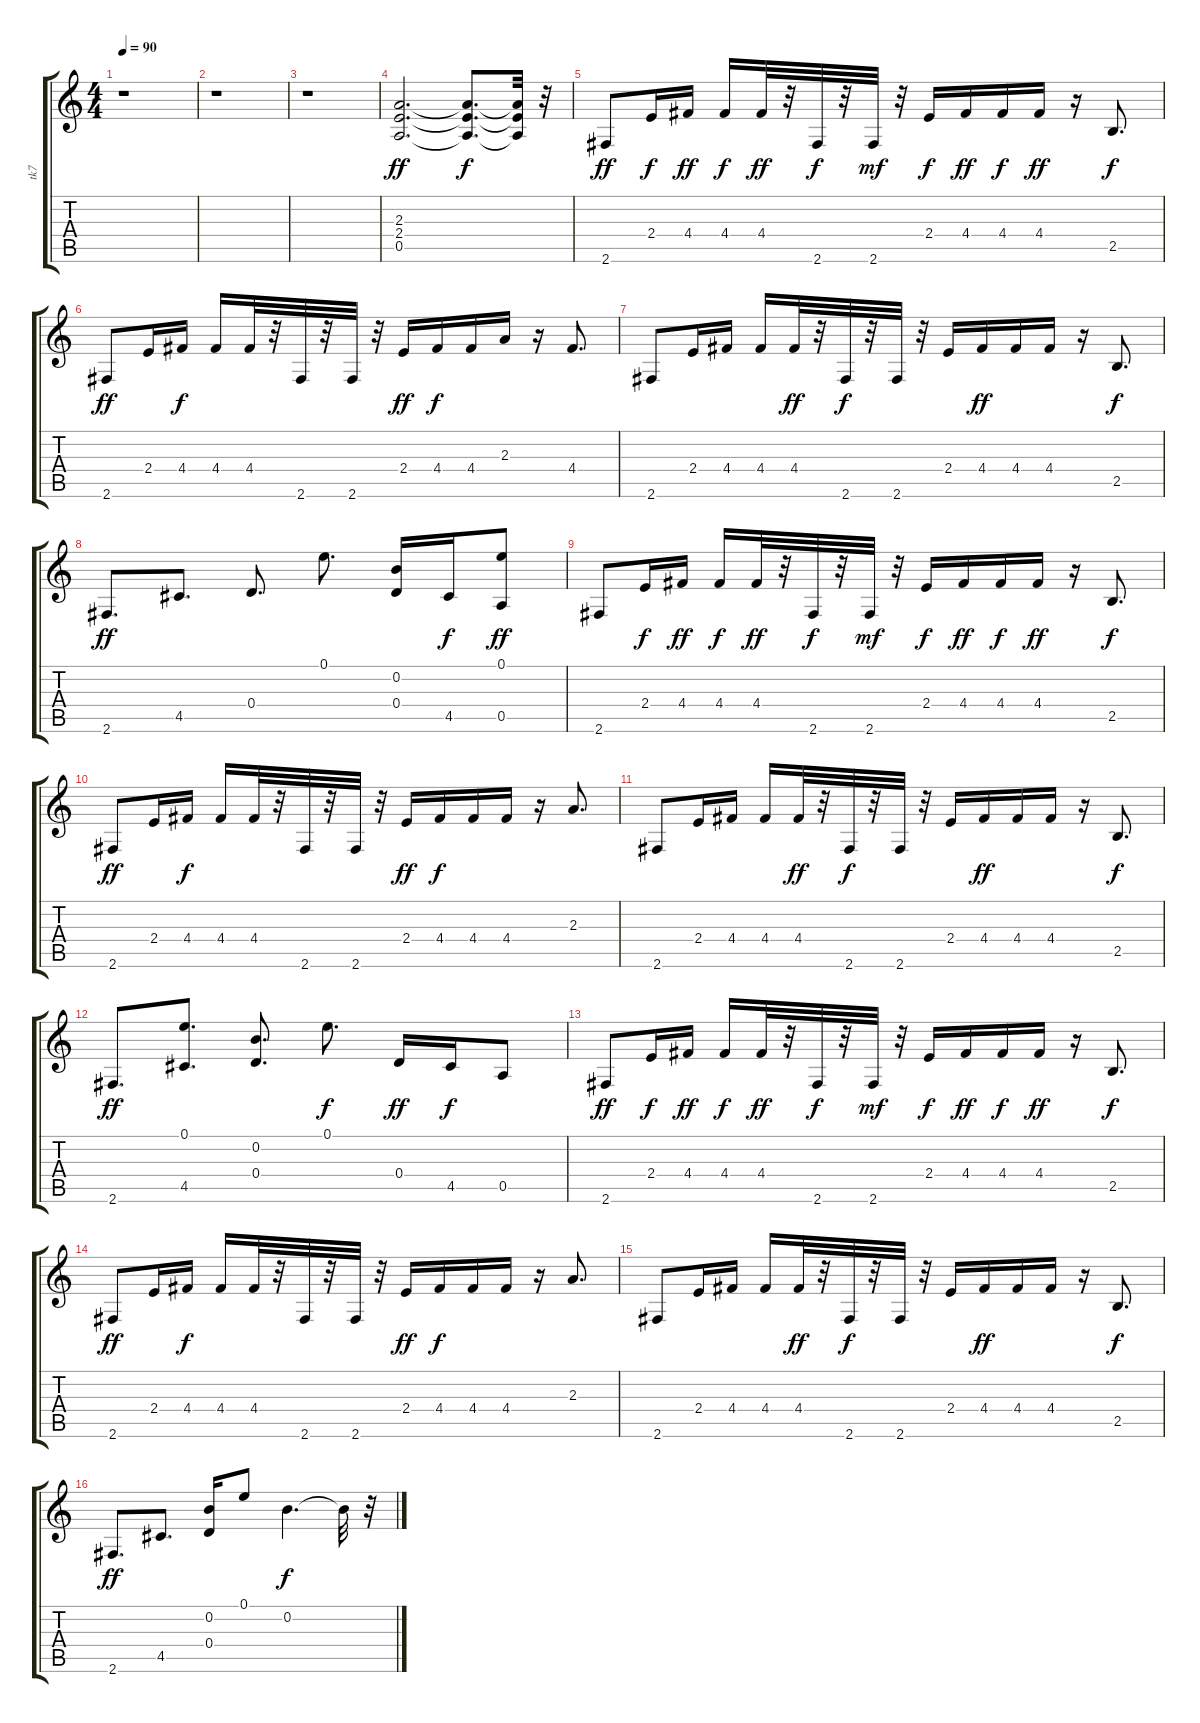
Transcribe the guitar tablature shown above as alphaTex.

\track ("tk7" "tk7") {instrument distortionguitar}
\staff {score tabs}
\tuning (E4 B3 G3 D3 A2 E2) {hide}
\ts (4 4)
\tempo 90
\clef g2
\ks c
r.1{dy ff} |
r.1 |
r.1 |
(2.3 2.4 0.5).2{d balance 0} (2.3{t} 2.4{t} 0.5{t}).8{d dy f} (2.3{t} 2.4{t} 0.5{t}).32 r.32 |
2.6.8{dy ff} 2.4.16{dy f} 4.4.16{dy ff} 4.4.16{dy f} 4.4.32{dy ff} r.32 2.6.32{dy f} r.32 2.6.32{dy mf} r.32 2.4.16{dy f} 4.4.16{dy ff} 4.4.16{dy f} 4.4.16{dy ff} r.16 2.5.8{d dy f} |
2.6.8{dy ff} 2.4.16 4.4.16{dy f} 4.4.16 4.4.32 r.32 2.6.32 r.32 2.6.32 r.32 2.4.16{dy ff} 4.4.16{dy f} 4.4.16 2.3.16 r.16 4.4.8{d} |
2.6.8 2.4.16 4.4.16 4.4.16 4.4.32{dy ff} r.32 2.6.32{dy f} r.32 2.6.32 r.32 2.4.16 4.4.16{dy ff} 4.4.16 4.4.16 r.16 2.5.8{d dy f} |
2.6.8{d dy ff} 4.5.8{d} 0.4.8{d} 0.1.8{d} (0.2 0.4).16 4.5.16{dy f} (0.1 0.5).8{dy ff} |
2.6.8 2.4.16{dy f} 4.4.16{dy ff} 4.4.16{dy f} 4.4.32{dy ff} r.32 2.6.32{dy f} r.32 2.6.32{dy mf} r.32 2.4.16{dy f} 4.4.16{dy ff} 4.4.16{dy f} 4.4.16{dy ff} r.16 2.5.8{d dy f} |
2.6.8{dy ff} 2.4.16 4.4.16{dy f} 4.4.16 4.4.32 r.32 2.6.32 r.32 2.6.32 r.32 2.4.16{dy ff} 4.4.16{dy f} 4.4.16 4.4.16 r.16 2.3.8{d} |
2.6.8 2.4.16 4.4.16 4.4.16 4.4.32{dy ff} r.32 2.6.32{dy f} r.32 2.6.32 r.32 2.4.16 4.4.16{dy ff} 4.4.16 4.4.16 r.16 2.5.8{d dy f} |
2.6.8{d dy ff} (0.1 4.5).8{d} (0.2 0.4).8{d} 0.1.8{d dy f} 0.4.16{dy ff} 4.5.16{dy f} 0.5.8 |
2.6.8{dy ff} 2.4.16{dy f} 4.4.16{dy ff} 4.4.16{dy f} 4.4.32{dy ff} r.32 2.6.32{dy f} r.32 2.6.32{dy mf} r.32 2.4.16{dy f} 4.4.16{dy ff} 4.4.16{dy f} 4.4.16{dy ff} r.16 2.5.8{d dy f} |
2.6.8{dy ff} 2.4.16 4.4.16{dy f} 4.4.16 4.4.32 r.32 2.6.32 r.32 2.6.32 r.32 2.4.16{dy ff} 4.4.16{dy f} 4.4.16 4.4.16 r.16 2.3.8{d} |
2.6.8 2.4.16 4.4.16 4.4.16 4.4.32{dy ff} r.32 2.6.32{dy f} r.32 2.6.32 r.32 2.4.16 4.4.16{dy ff} 4.4.16 4.4.16 r.16 2.5.8{d dy f} |
2.6.8{d dy ff} 4.5.8{d} (0.2 0.4).16 0.1.8 0.2.4{d dy f} 0.2{t}.32 r.32
